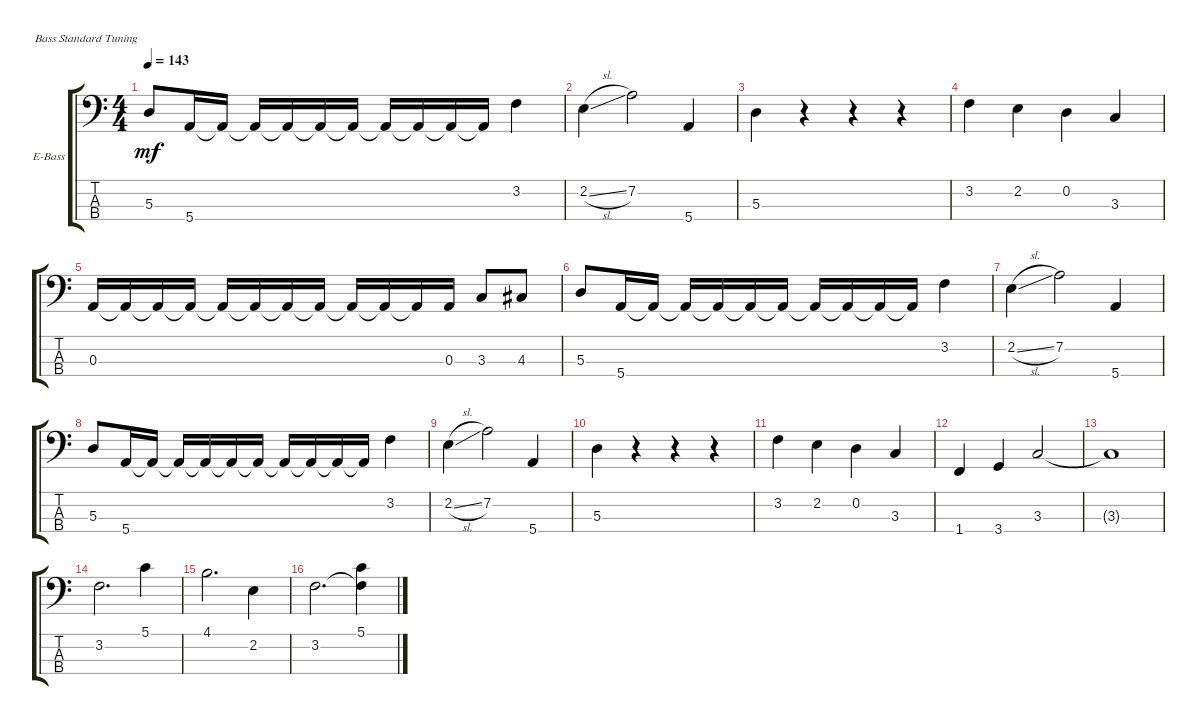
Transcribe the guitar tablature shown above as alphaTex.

\defaultSystemsLayout 4
\bracketExtendMode groupsimilarinstruments
\firstSystemTrackNameOrientation horizontal
\otherSystemsTrackNameOrientation horizontal
\track ("Electric Bass" "E-Bass") {instrument electricbassfinger}
\staff {score tabs}
\tuning (G2 D2 A1 E1)
\ts (4 4)
\tempo 143
\clef f4
\ks c
5.3.8{dy mf} 5.4.16 5.4{t}.16 5.4{t}.16 5.4{t}.16 5.4{t}.16 5.4{t}.16 5.4{t}.16 5.4{t}.16 5.4{t}.16 5.4{t}.16 3.2.4 |
2.2{sl}.4 7.2.2 5.4.4 |
5.3.4 r.4 r.4 r.4 |
3.2.4 2.2.4 0.2.4 3.3.4 |
0.3.16 0.3{t}.16 0.3{t}.16 0.3{t}.16 0.3{t}.16 0.3{t}.16 0.3{t}.16 0.3{t}.16 0.3{t}.16 0.3{t}.16 0.3{t}.16 0.3.16 3.3.8 4.3.8 |
5.3.8 5.4.16 5.4{t}.16 5.4{t}.16 5.4{t}.16 5.4{t}.16 5.4{t}.16 5.4{t}.16 5.4{t}.16 5.4{t}.16 5.4{t}.16 3.2.4 |
2.2{sl}.4 7.2.2 5.4.4 |
5.3.8 5.4.16 5.4{t}.16 5.4{t}.16 5.4{t}.16 5.4{t}.16 5.4{t}.16 5.4{t}.16 5.4{t}.16 5.4{t}.16 5.4{t}.16 3.2.4 |
2.2{sl}.4 7.2.2 5.4.4 |
5.3.4 r.4 r.4 r.4 |
3.2.4 2.2.4 0.2.4 3.3.4 |
1.4.4 3.4.4 3.3.2 |
3.3{t}.1 |
3.2.2{d} 5.1.4 |
4.1.2{d} 2.2.4 |
3.2.2{d} (5.1 3.2{t}).4
